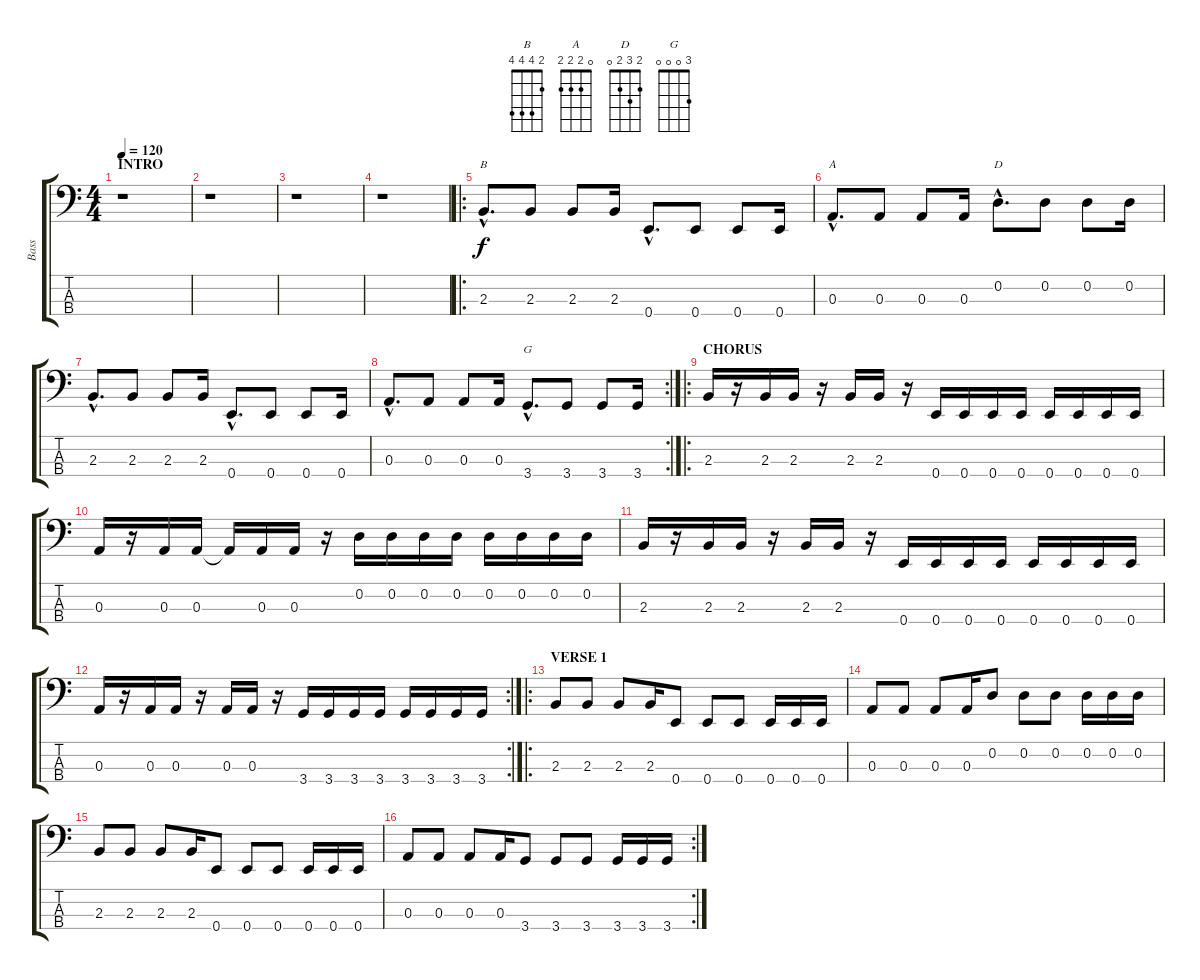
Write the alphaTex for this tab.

\track ("Bass" "Bass") {instrument electricbassfinger}
\staff {score tabs}
\tuning (G2 D2 A1 E1) {hide}
\chord ("B" 2 4 4 4)
\chord ("A" 0 2 2 2)
\chord ("D" 2 3 2 0)
\chord ("G" 3 0 0 0)
\ts (4 4)
\section ("" "INTRO")
\tempo 120
\clef f4
\ks c
r.1{dy f instrument electricbassfinger} |
r.1 |
r.1 |
r.1 |
\ro
2.3{hac}.8{d ch "B"} 2.3.8 2.3.8 2.3.16 0.4{hac}.8{d} 0.4.8 0.4.8 0.4.16 |
0.3{hac}.8{d ch "A"} 0.3.8 0.3.8 0.3.16 0.2{hac}.8{d ch "D"} 0.2.8 0.2.8 0.2.16 |
2.3{hac}.8{d} 2.3.8 2.3.8 2.3.16 0.4{hac}.8{d} 0.4.8 0.4.8 0.4.16 |
\rc 2
0.3{hac}.8{d} 0.3.8 0.3.8 0.3.16 3.4{hac}.8{d ch "G"} 3.4.8 3.4.8 3.4.16 |
\ro
\section ("" "CHORUS")
2.3.16 r.16 2.3.16 2.3.16 r.16 2.3.16 2.3.16 r.16 0.4.16 0.4.16 0.4.16 0.4.16 0.4.16 0.4.16 0.4.16 0.4.16 |
0.3.16 r.16 0.3.16 0.3.16 0.3{t}.16 0.3.16 0.3.16 r.16 0.2.16 0.2.16 0.2.16 0.2.16 0.2.16 0.2.16 0.2.16 0.2.16 |
2.3.16 r.16 2.3.16 2.3.16 r.16 2.3.16 2.3.16 r.16 0.4.16 0.4.16 0.4.16 0.4.16 0.4.16 0.4.16 0.4.16 0.4.16 |
\rc 2
0.3.16 r.16 0.3.16 0.3.16 r.16 0.3.16 0.3.16 r.16 3.4.16 3.4.16 3.4.16 3.4.16 3.4.16 3.4.16 3.4.16 3.4.16 |
\ro
\section ("" "VERSE 1")
2.3.8 2.3.8 2.3.8 2.3.16 0.4.8 0.4.8 0.4.8 0.4.16 0.4.16 0.4.16 |
0.3.8 0.3.8 0.3.8 0.3.16 0.2.8 0.2.8 0.2.8 0.2.16 0.2.16 0.2.16 |
2.3.8 2.3.8 2.3.8 2.3.16 0.4.8 0.4.8 0.4.8 0.4.16 0.4.16 0.4.16 |
\rc 2
0.3.8 0.3.8 0.3.8 0.3.16 3.4.8 3.4.8 3.4.8 3.4.16 3.4.16 3.4.16
